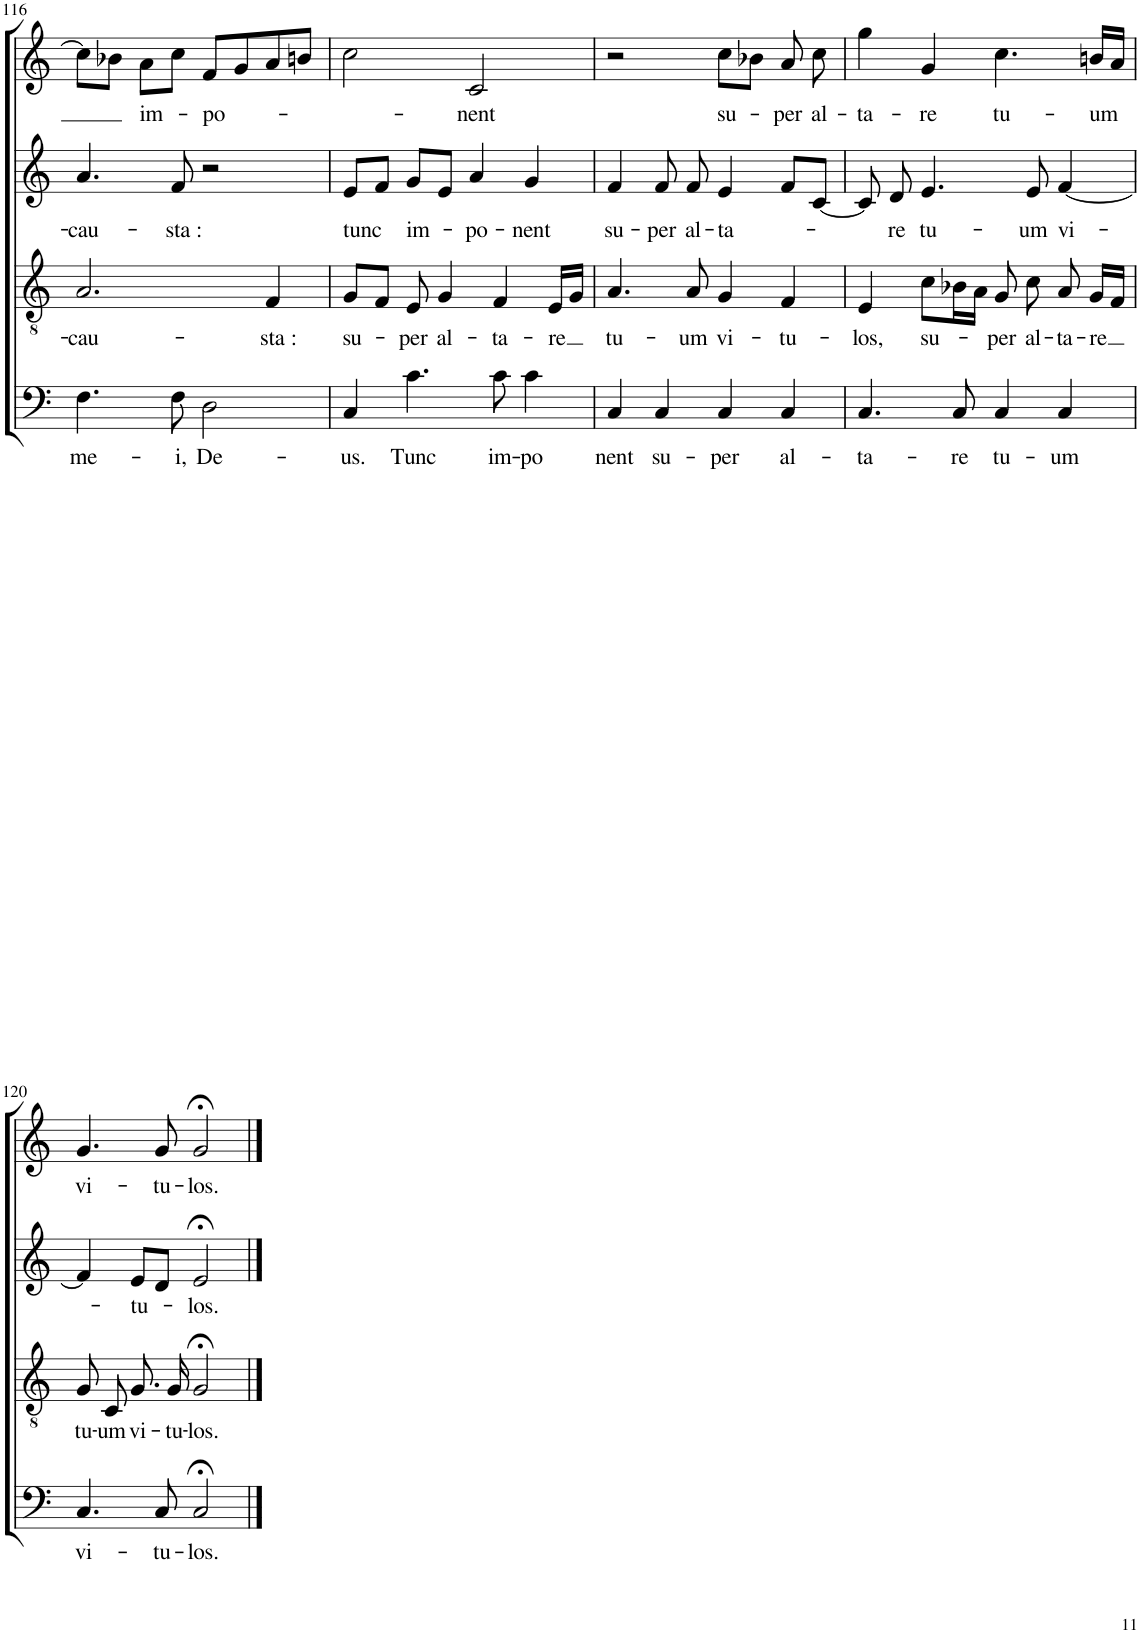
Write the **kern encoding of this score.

**kern	**text	**kern	**text	**kern	**text	**kern	**text
*part4	*part4	*part3	*part3	*part2	*part2	*part1	*part1
*staff4	*staff4	*staff3	*staff3	*staff2	*staff2	*staff1	*staff1
*I"Basso	*	*I"Tenore	*	*I"Alto	*	*I"Soprano	*
!!LO:PB:g=z
*clefF4	*	*clefGv2	*	*clefG2	*	*clefG2	*
*k[]	*	*k[]	*	*k[]	*	*k[]	*
*M4/4	*	*M4/4	*	*M4/4	*	*M4/4	*
*met(c)	*	*met(c)	*	*met(c)	*	*met(c)	*
=116	=116	=116	=116	=116	=116	=116	=116
!	!LO:LY:b	!	!LO:LY:b	!	!LO:LY:b	!	!
4.F\	me-	2.A/	-cau-	4.a/	-cau-	8cc\L]	.
.	.	.	.	.	.	8b-X\J	.
!	!	!	!	!	!	!	!LO:LY:b
.	.	.	.	.	.	8a\L	im-
!	!LO:LY:b	!	!	!	!LO:LY:b	!	!
8F\	-i,	.	.	8f/	-sta :	8cc\J	.
!	!LO:LY:b	!	!	!	!	!	!LO:LY:b
2D\	De-	.	.	2r	.	8f/L	-po-
.	.	.	.	.	.	8g/	.
!	!	!	!LO:LY:b	!	!	!	!
.	.	4F/	-sta :	.	.	8a/	.
.	.	.	.	.	.	8bn/J	.
=117	=117	=117	=117	=117	=117	=117	=117
!	!LO:LY:b	!	!LO:LY:b	!	!LO:LY:b	!	!
4C/	-us.	8G/L	su-	8e/L	tunc	2cc\	.
.	.	8F/J	.	8f/J	.	.	.
!	!LO:LY:b	!	!LO:LY:b	!	!LO:LY:b	!	!
4.c\	Tunc	8E/	-per	8g/L	im-	.	.
!	!	!	!LO:LY:b	!	!	!	!
.	.	4G/	al-	8e/J	.	.	.
!	!	!	!	!	!LO:LY:b	!	!LO:LY:b
.	.	.	.	4a/	-po-	2c/	-nent
!	!LO:LY:b	!	!LO:LY:b	!	!	!	!
8c\	im-	4F/	-ta-	.	.	.	.
!	!LO:LY:b	!	!	!	!LO:LY:b	!	!
4c\	-po	.	.	4g/	-nent	.	.
!	!	!	!LO:LY:b	!	!	!	!
.	.	16E/LL	-re	.	.	.	.
.	.	16G/JJ	.	.	.	.	.
=118	=118	=118	=118	=118	=118	=118	=118
!	!LO:LY:b	!	!LO:LY:b	!	!LO:LY:b	!	!
4C/	nent	4.A/	tu-	4f/	su-	2r	.
!	!LO:LY:b	!	!	!	!LO:LY:b	!	!
4C/	su-	.	.	8f/	-per	.	.
!	!	!	!LO:LY:b	!	!LO:LY:b	!	!
.	.	8A/	-um	8f/	al-	.	.
!	!LO:LY:b	!	!LO:LY:b	!	!LO:LY:b	!	!LO:LY:b
4C/	-per	4G/	vi-	4e/	-ta-	8cc\L	su-
.	.	.	.	.	.	8b-X\J	.
!	!LO:LY:b	!	!LO:LY:b	!	!	!	!LO:LY:b
4C/	al-	4F/	-tu-	8f/L	.	8a/	-per
!	!	!	!	!	!	!	!LO:LY:b
.	.	.	.	[8c/J	.	8cc\	al-
=119	=119	=119	=119	=119	=119	=119	=119
!	!LO:LY:b	!	!LO:LY:b	!	!	!	!LO:LY:b
4.C/	-ta-	4E/	-los,	8c/]	.	4gg\	-ta-
!	!	!	!	!	!LO:LY:b	!	!
.	.	.	.	8d/	-re	.	.
!	!	!	!LO:LY:b	!	!LO:LY:b	!	!LO:LY:b
.	.	8c\L	su-	4.e/	tu-	4g/	-re
!	!LO:LY:b	!	!	!	!	!	!
8C/	-re	16B-X\L	.	.	.	.	.
.	.	16A\JJ	.	.	.	.	.
!	!LO:LY:b	!	!LO:LY:b	!	!	!	!LO:LY:b
4C/	tu-	8G/	-per	.	.	4.cc\	tu-
!	!	!	!LO:LY:b	!	!LO:LY:b	!	!
.	.	8c\	al-	8e/	-um	.	.
!	!LO:LY:b	!	!LO:LY:b	!	!LO:LY:b	!	!
4C/	-um	8A/	-ta-	[4f/	vi-	.	.
!	!	!	!LO:LY:b	!	!	!	!LO:LY:b
.	.	16G/LL	-re	.	.	16bn/LL	-um
.	.	16F/JJ	.	.	.	16a/JJ	.
!!LO:LB:g=z
=120	=120	=120	=120	=120	=120	=120	=120
!	!LO:LY:b	!	!LO:LY:b	!	!	!	!LO:LY:b
4.C/	vi-	8G/	tu-	4f/]	.	4.g/	vi-
!	!	!	!LO:LY:b	!	!	!	!
.	.	8C/	-um	.	.	.	.
!	!	!	!LO:LY:b	!	!LO:LY:b	!	!
.	.	8.G/	vi-	8e/L	-tu-	.	.
!	!LO:LY:b	!	!	!	!	!	!LO:LY:b
8C/	-tu-	.	.	8d/J	.	8g/	-tu-
!	!	!	!LO:LY:b	!	!	!	!
.	.	16G/	-tu-	.	.	.	.
!	!LO:LY:b	!	!LO:LY:b	!	!LO:LY:b	!	!LO:LY:b
2C;</	-los.	2G;</	-los.	2e;</	-los.	2g;</	-los.
==	==	==	==	==	==	==	==
*-	*-	*-	*-	*-	*-	*-	*-
